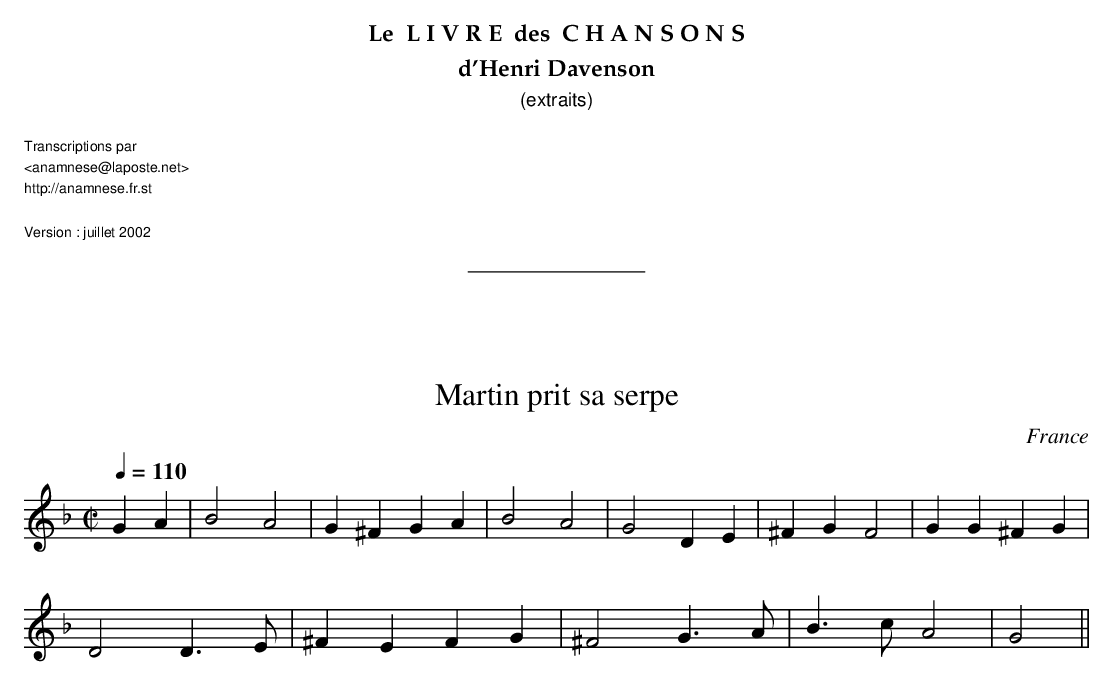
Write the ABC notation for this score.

X:1
T:Martin prit sa serpe
O:France
M:C|
L:1/4
Q:1/4=110
K:F
G A | B2A2 | G^FGA | B2A2 | G2DE | ^FGF2 | GG^FG |
D2D>E | ^FEFG | ^F2G>A | B>cA2 | G2 ||
